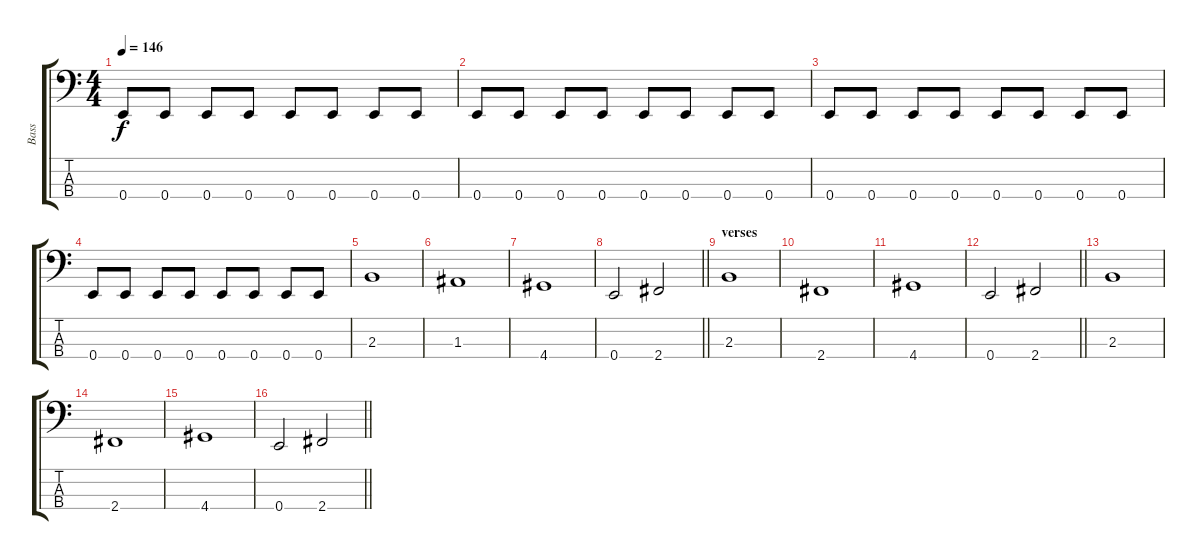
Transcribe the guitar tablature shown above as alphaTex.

\track ("Bass" "Bass") {instrument electricbassfinger}
\staff {score tabs}
\tuning (G2 D2 A1 E1) {hide}
\ts (4 4)
\tempo 146
\clef f4
\ks c
0.4.8{dy f} 0.4.8 0.4.8 0.4.8 0.4.8 0.4.8 0.4.8 0.4.8 |
0.4.8 0.4.8 0.4.8 0.4.8 0.4.8 0.4.8 0.4.8 0.4.8 |
0.4.8 0.4.8 0.4.8 0.4.8 0.4.8 0.4.8 0.4.8 0.4.8 |
0.4.8 0.4.8 0.4.8 0.4.8 0.4.8 0.4.8 0.4.8 0.4.8 |
2.3.1 |
1.3.1 |
4.4.1 |
\barLineRight lightlight
0.4.2 2.4.2 |
\section ("" "verses")
2.3.1 |
2.4.1 |
4.4.1 |
\barLineRight lightlight
0.4.2 2.4.2 |
2.3.1 |
2.4.1 |
4.4.1 |
\barLineRight lightlight
0.4.2 2.4.2
